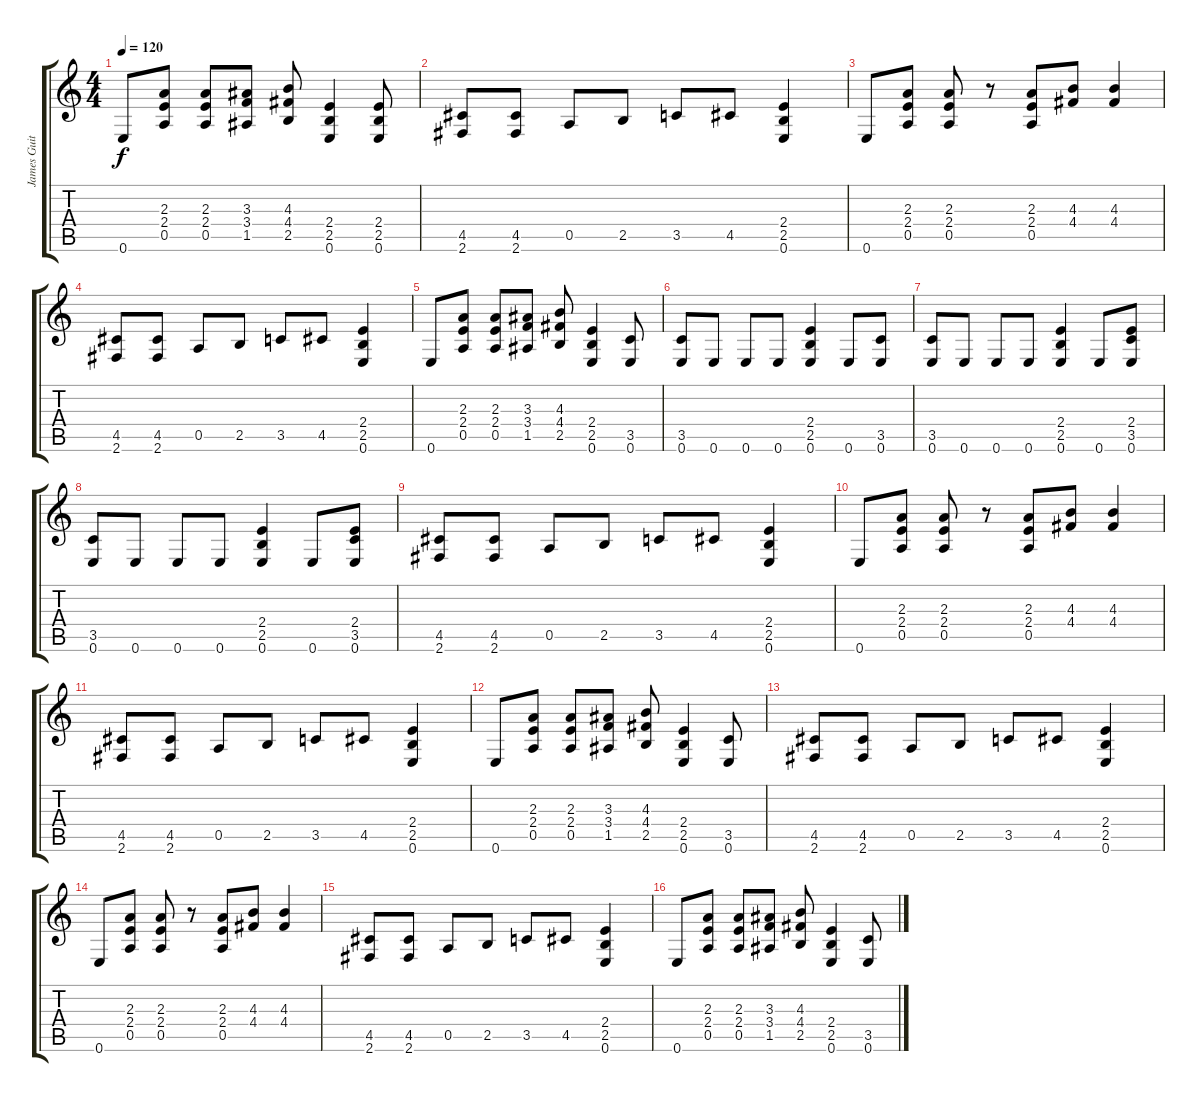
\track ("James Guitar" "James Guit") {instrument distortionguitar}
\staff {score tabs}
\tuning (E4 B3 G3 D3 A2 E2) {hide}
\ts (4 4)
\tempo 120
\clef g2
\ks c
0.6.8{dy f} (2.3 2.4 0.5).8 (2.3 2.4 0.5).8 (3.3 3.4 1.5).8 (4.3 4.4 2.5).8 (2.4 2.5 0.6).4 (2.4 2.5 0.6).8 |
(4.5 2.6).8 (4.5 2.6).8 0.5.8 2.5.8 3.5.8 4.5.8 (2.4 2.5 0.6).4 |
0.6.8 (2.3 2.4 0.5).8 (2.3 2.4 0.5).8 r.8 (2.3 2.4 0.5).8 (4.3 4.4).8 (4.3 4.4).4 |
(4.5 2.6).8 (4.5 2.6).8 0.5.8 2.5.8 3.5.8 4.5.8 (2.4 2.5 0.6).4 |
0.6.8 (2.3 2.4 0.5).8 (2.3 2.4 0.5).8 (3.3 3.4 1.5).8 (4.3 4.4 2.5).8 (2.4 2.5 0.6).4 (3.5 0.6).8 |
(3.5 0.6).8 0.6.8 0.6.8 0.6.8 (2.4 2.5 0.6).4 0.6.8 (3.5 0.6).8 |
(3.5 0.6).8 0.6.8 0.6.8 0.6.8 (2.4 2.5 0.6).4 0.6.8 (2.4 3.5 0.6).8 |
(3.5 0.6).8 0.6.8 0.6.8 0.6.8 (2.4 2.5 0.6).4 0.6.8 (2.4 3.5 0.6).8 |
(4.5 2.6).8 (4.5 2.6).8 0.5.8 2.5.8 3.5.8 4.5.8 (2.4 2.5 0.6).4 |
0.6.8 (2.3 2.4 0.5).8 (2.3 2.4 0.5).8 r.8 (2.3 2.4 0.5).8 (4.3 4.4).8 (4.3 4.4).4 |
(4.5 2.6).8 (4.5 2.6).8 0.5.8 2.5.8 3.5.8 4.5.8 (2.4 2.5 0.6).4 |
0.6.8 (2.3 2.4 0.5).8 (2.3 2.4 0.5).8 (3.3 3.4 1.5).8 (4.3 4.4 2.5).8 (2.4 2.5 0.6).4 (3.5 0.6).8 |
(4.5 2.6).8 (4.5 2.6).8 0.5.8 2.5.8 3.5.8 4.5.8 (2.4 2.5 0.6).4 |
0.6.8 (2.3 2.4 0.5).8 (2.3 2.4 0.5).8 r.8 (2.3 2.4 0.5).8 (4.3 4.4).8 (4.3 4.4).4 |
(4.5 2.6).8 (4.5 2.6).8 0.5.8 2.5.8 3.5.8 4.5.8 (2.4 2.5 0.6).4 |
0.6.8 (2.3 2.4 0.5).8 (2.3 2.4 0.5).8 (3.3 3.4 1.5).8 (4.3 4.4 2.5).8 (2.4 2.5 0.6).4 (3.5 0.6).8
